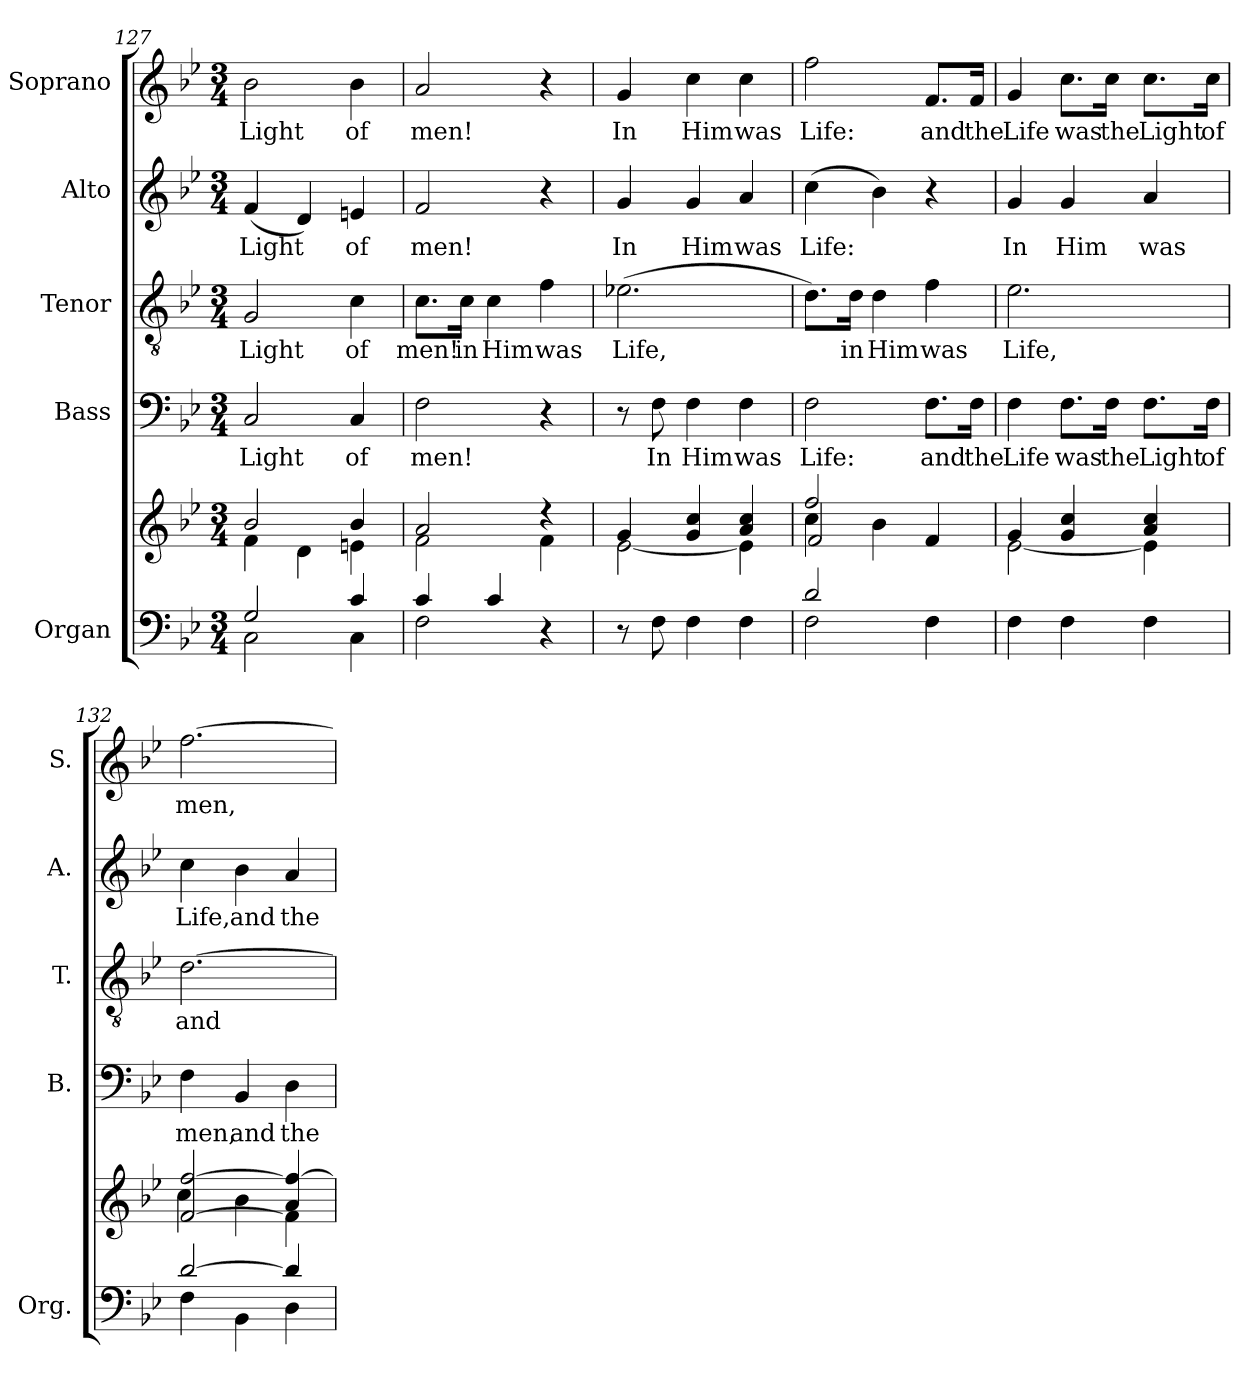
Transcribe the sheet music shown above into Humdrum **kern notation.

**kern	**kern	**kern	**text	**kern	**text	**kern	**text	**kern	**text
*part5	*part5	*part4	*part4	*part3	*part3	*part2	*part2	*part1	*part1
*staff6	*staff5	*staff4	*staff4	*staff3	*staff3	*staff2	*staff2	*staff1	*staff1
*I"Organ	*	*I"Bass	*	*I"Tenor	*	*I"Alto	*	*I"Soprano	*
*I'Org.	*	*I'B.	*	*I'T.	*	*I'A.	*	*I'S.	*
*clefF4	*clefG2	*clefF4	*	*clefGv2	*	*clefG2	*	*clefG2	*
*	*	*	*	*ITrd7c12	*	*	*	*	*
*k[b-e-]	*k[b-e-]	*k[b-e-]	*	*k[b-e-]	*	*k[b-e-]	*	*k[b-e-]	*
*B-:	*B-:	*B-:	*	*B-:	*	*B-:	*	*B-:	*
*M3/4	*M3/4	*M3/4	*	*M3/4	*	*M3/4	*	*M3/4	*
=127	=127	=127	=127	=127	=127	=127	=127	=127	=127
*^	*^	*	*	*	*	*	*	*	*
!	!	!	!	!	!LO:LY:b:color=#000000	!	!	!	!	!	!
!	!	!	!	!	!	!	!LO:LY:b:color=#000000	!	!	!	!
!	!	!	!	!	!	!	!	!	!LO:LY:b:color=#000000	!	!
!	!	!	!	!	!	!	!	!	!	!	!LO:LY:b:color=#000000
2Gi/	2Ci\	2b-i/	4fi\	2Ci/	Light	2GGi/	Light	(4fi/	Light	2b-i\	Light
.	.	.	4di\	.	.	.	.	4di/)	.	.	.
!	!	!	!	!	!LO:LY:b:color=#000000	!	!	!	!	!	!
!	!	!	!	!	!	!	!LO:LY:b:color=#000000	!	!	!	!
!	!	!	!	!	!	!	!	!	!LO:LY:b:color=#000000	!	!
!	!	!	!	!	!	!	!	!	!	!	!LO:LY:b:color=#000000
4ci/	4Ci\	4b-i/	4eni\	4Ci/	of	4Ci\	of	4eni/	of	4b-i\	of
=128	=128	=128	=128	=128	=128	=128	=128	=128	=128	=128	=128
!	!	!	!	!	!LO:LY:b:color=#000000	!	!	!	!	!	!
!	!	!	!	!	!	!	!LO:LY:b:color=#000000	!	!	!	!
!	!	!	!	!	!	!	!	!	!LO:LY:b:color=#000000	!	!
!	!	!	!	!	!	!	!	!	!	!	!LO:LY:b:color=#000000
4ci/	2Fi\	2ai/	2fi\	2Fi\	men!	8.Ci\L	men!	2fi/	men!	2ai/	men!
!	!	!	!	!	!	!	!LO:LY:b:color=#000000	!	!	!	!
.	.	.	.	.	.	16Ci\Jk	in	.	.	.	.
!	!	!	!	!	!	!	!LO:LY:b:color=#000000	!	!	!	!
4ci/	.	.	.	.	.	4Ci\	Him	.	.	.	.
!	!	!	!	!	!	!	!LO:LY:b:color=#000000	!	!	!	!
4r	4ryy	4r	4fi\	4r	.	4Fi\	was	4r	.	4r	.
*v	*v	*	*	*	*	*	*	*	*	*	*
=129	=129	=129	=129	=129	=129	=129	=129	=129	=129	=129
*^	*	*	*	*	*	*	*	*	*	*
!	!	!	!	!	!	!	!LO:LY:b:color=#000000	!	!	!	!
*v	*v	*	*	*	*	*	*	*	*	*	*
*^	*	*	*	*	*	*	*	*	*	*
!	!	!	!	!	!	!	!	!	!LO:LY:b:color=#000000	!	!
*v	*v	*	*	*	*	*	*	*	*	*	*
*^	*	*	*	*	*	*	*	*	*	*
!	!	!	!	!	!	!	!	!	!	!	!LO:LY:b:color=#000000
*v	*v	*	*	*	*	*	*	*	*	*	*
8r	4gi/	[<2e-i\	8r	.	(2.E-Xi\	Life,	4gi/	In	4gi/	In
!	!	!	!	!LO:LY:b:color=#000000	!	!	!	!	!	!
8Fi\	.	.	8Fi\	In	.	.	.	.	.	.
!	!	!	!	!LO:LY:b:color=#000000	!	!	!	!	!	!
!	!	!	!	!	!	!	!	!LO:LY:b:color=#000000	!	!
!	!	!	!	!	!	!	!	!	!	!LO:LY:b:color=#000000
4Fi\	4gi/ 4cci	.	4Fi\	Him	.	.	4gi/	Him	4cci\	Him
!	!	!	!	!LO:LY:b:color=#000000	!	!	!	!	!	!
!	!	!	!	!	!	!	!	!LO:LY:b:color=#000000	!	!
!	!	!	!	!	!	!	!	!	!	!LO:LY:b:color=#000000
4Fi\	4ai/ 4cci	4e-i\]	4Fi\	was	.	.	4ai/	was	4cci\	was
=130	=130	=130	=130	=130	=130	=130	=130	=130	=130	=130
*^	*	*^	*	*	*	*	*	*	*	*
!	!	!	!	!	!	!LO:LY:b:color=#000000	!	!	!	!	!	!
!	!	!	!	!	!	!	!	!	!	!LO:LY:b:color=#000000	!	!
!	!	!	!	!	!	!	!	!	!	!	!	!LO:LY:b:color=#000000
2di/	2Fi\	2ffi/	4cci\	2fi/	2Fi\	Life:	8.Di\L)	.	(4cci\	Life:	2ffi\	Life:
!	!	!	!	!	!	!	!	!LO:LY:b:color=#000000	!	!	!	!
.	.	.	.	.	.	.	16Di\Jk	in	.	.	.	.
!	!	!	!	!	!	!	!	!LO:LY:b:color=#000000	!	!	!	!
.	.	.	4b-i\	.	.	.	4Di\	Him	4b-i\)	.	.	.
!	!	!	!	!	!	!LO:LY:b:color=#000000	!	!	!	!	!	!
!	!	!	!	!	!	!	!	!LO:LY:b:color=#000000	!	!	!	!
!	!	!	!	!	!	!	!	!	!	!	!	!LO:LY:b:color=#000000
4ryy	4Fi\	4ryy	4fi/	4ryy	8.Fi\L	and	4Fi\	was	4r	.	8.fi/L	and
!	!	!	!	!	!	!LO:LY:b:color=#000000	!	!	!	!	!	!
!	!	!	!	!	!	!	!	!	!	!	!	!LO:LY:b:color=#000000
.	.	.	.	.	16Fi\Jk	the	.	.	.	.	16fi/Jk	the
*v	*v	*	*	*	*	*	*	*	*	*	*	*
*	*	*v	*v	*	*	*	*	*	*	*	*
=131	=131	=131	=131	=131	=131	=131	=131	=131	=131	=131
!	!	!	!	!LO:LY:b:color=#000000	!	!	!	!	!	!
!	!	!	!	!	!	!LO:LY:b:color=#000000	!	!	!	!
!	!	!	!	!	!	!	!	!LO:LY:b:color=#000000	!	!
!	!	!	!	!	!	!	!	!	!	!LO:LY:b:color=#000000
4Fi\	4gi/	[<2e-i\	4Fi\	Life	2.E-i\	Life,	4gi/	In	4gi/	Life
!	!	!	!	!LO:LY:b:color=#000000	!	!	!	!	!	!
!	!	!	!	!	!	!	!	!LO:LY:b:color=#000000	!	!
!	!	!	!	!	!	!	!	!	!	!LO:LY:b:color=#000000
4Fi\	4gi/ 4cci	.	8.Fi\L	was	.	.	4gi/	Him	8.cci\L	was
!	!	!	!	!LO:LY:b:color=#000000	!	!	!	!	!	!
!	!	!	!	!	!	!	!	!	!	!LO:LY:b:color=#000000
.	.	.	16Fi\Jk	the	.	.	.	.	16cci\Jk	the
!	!	!	!	!LO:LY:b:color=#000000	!	!	!	!	!	!
!	!	!	!	!	!	!	!	!LO:LY:b:color=#000000	!	!
!	!	!	!	!	!	!	!	!	!	!LO:LY:b:color=#000000
4Fi\	4ai/ 4cci	4e-i\]	8.Fi\L	Light	.	.	4ai/	was	8.cci\L	Light
!	!	!	!	!LO:LY:b:color=#000000	!	!	!	!	!	!
!	!	!	!	!	!	!	!	!	!	!LO:LY:b:color=#000000
.	.	.	16Fi\Jk	of	.	.	.	.	16cci\Jk	of
!!LO:LB:g=z
=132	=132	=132	=132	=132	=132	=132	=132	=132	=132	=132
*^	*	*	*	*	*	*	*	*	*	*
!	!	!	!	!	!LO:LY:b:color=#000000	!	!	!	!	!	!
!	!	!	!	!	!	!	!LO:LY:b:color=#000000	!	!	!	!
!	!	!	!	!	!	!	!	!	!LO:LY:b:color=#000000	!	!
!	!	!	!	!	!	!	!	!	!	!	!LO:LY:b:color=#000000
[>2di/	4Fi\	[<2fi/ [>2ffi	4cci\	4Fi\	men,	[>2.Di\	and	4cci\	Life,	[>2.ffi\	men,
!	!	!	!	!	!LO:LY:b:color=#000000	!	!	!	!	!	!
!	!	!	!	!	!	!	!	!	!LO:LY:b:color=#000000	!	!
.	4BB-i\	.	4b-i\	4BB-i/	and	.	.	4b-i\	and	.	.
!	!	!	!	!	!LO:LY:b:color=#000000	!	!	!	!	!	!
!	!	!	!	!	!	!	!	!	!LO:LY:b:color=#000000	!	!
4di/]	4Di\	4ai/ 4ffi_>	4fi\]	4Di\	the	.	.	4ai/	the	.	.
*v	*v	*	*	*	*	*	*	*	*	*	*
*	*v	*v	*	*	*	*	*	*	*	*
=	=	=	=	=	=	=	=	=	=
*-	*-	*-	*-	*-	*-	*-	*-	*-	*-
